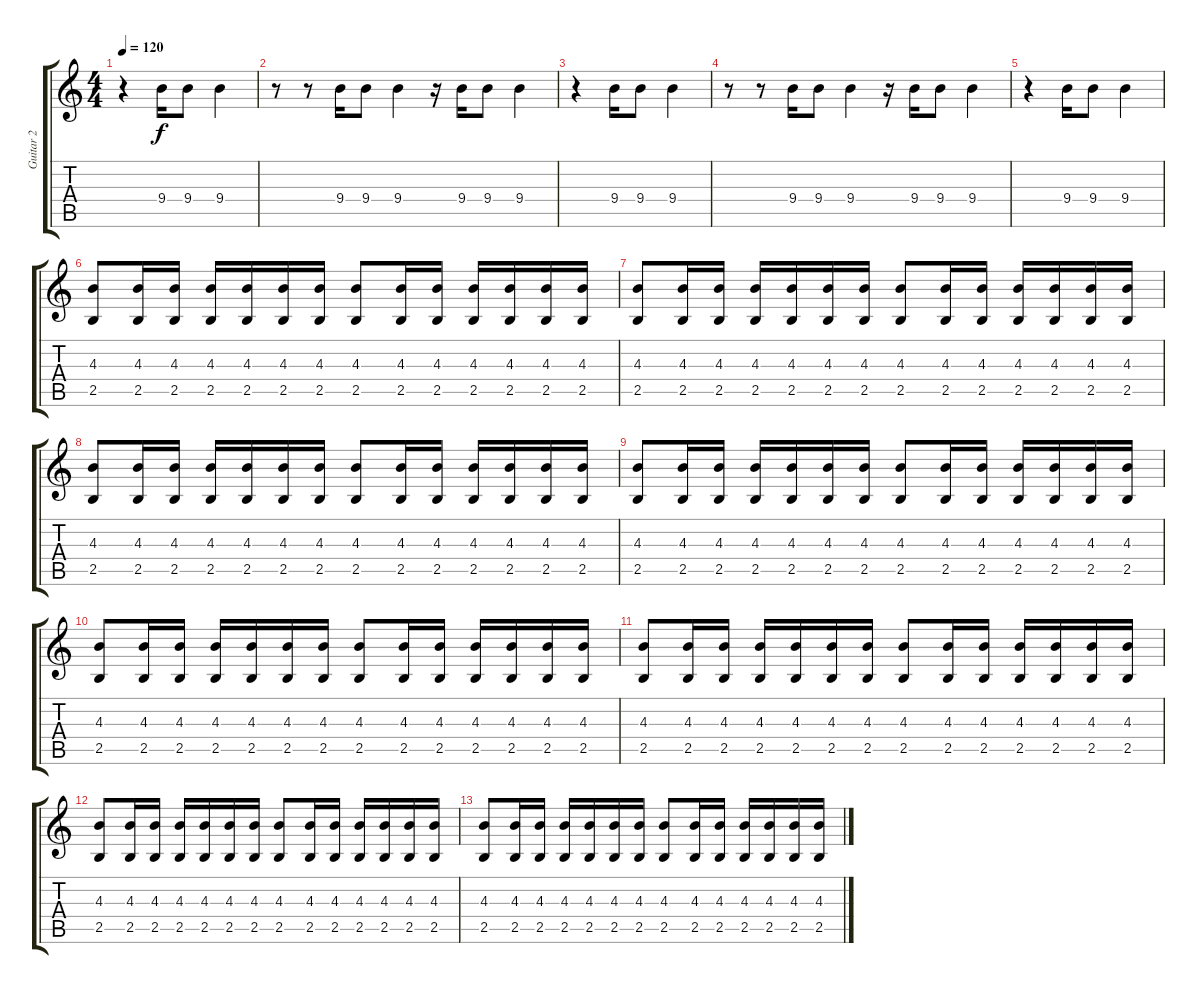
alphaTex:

\track ("Guitar 2" "Guitar 2") {instrument overdrivenguitar}
\staff {score tabs}
\tuning (E4 B3 G3 D3 A2 E2) {hide}
\ts (4 4)
\tempo 120
\clef g2
\ks c
r.4{dy f} 9.4.16 9.4.8 9.4.4 |
r.8 r.8 9.4.16 9.4.8 9.4.4 r.16 9.4.16 9.4.8 9.4.4 |
r.4 9.4.16 9.4.8 9.4.4 |
r.8 r.8 9.4.16 9.4.8 9.4.4 r.16 9.4.16 9.4.8 9.4.4 |
r.4 9.4.16 9.4.8 9.4.4 |
(4.3 2.5).8 (4.3 2.5).16 (4.3 2.5).16 (4.3 2.5).16 (4.3 2.5).16 (4.3 2.5).16 (4.3 2.5).16 (4.3 2.5).8 (4.3 2.5).16 (4.3 2.5).16 (4.3 2.5).16 (4.3 2.5).16 (4.3 2.5).16 (4.3 2.5).16 |
(4.3 2.5).8 (4.3 2.5).16 (4.3 2.5).16 (4.3 2.5).16 (4.3 2.5).16 (4.3 2.5).16 (4.3 2.5).16 (4.3 2.5).8 (4.3 2.5).16 (4.3 2.5).16 (4.3 2.5).16 (4.3 2.5).16 (4.3 2.5).16 (4.3 2.5).16 |
(4.3 2.5).8 (4.3 2.5).16 (4.3 2.5).16 (4.3 2.5).16 (4.3 2.5).16 (4.3 2.5).16 (4.3 2.5).16 (4.3 2.5).8 (4.3 2.5).16 (4.3 2.5).16 (4.3 2.5).16 (4.3 2.5).16 (4.3 2.5).16 (4.3 2.5).16 |
(4.3 2.5).8 (4.3 2.5).16 (4.3 2.5).16 (4.3 2.5).16 (4.3 2.5).16 (4.3 2.5).16 (4.3 2.5).16 (4.3 2.5).8 (4.3 2.5).16 (4.3 2.5).16 (4.3 2.5).16 (4.3 2.5).16 (4.3 2.5).16 (4.3 2.5).16 |
(4.3 2.5).8 (4.3 2.5).16 (4.3 2.5).16 (4.3 2.5).16 (4.3 2.5).16 (4.3 2.5).16 (4.3 2.5).16 (4.3 2.5).8 (4.3 2.5).16 (4.3 2.5).16 (4.3 2.5).16 (4.3 2.5).16 (4.3 2.5).16 (4.3 2.5).16 |
(4.3 2.5).8 (4.3 2.5).16 (4.3 2.5).16 (4.3 2.5).16 (4.3 2.5).16 (4.3 2.5).16 (4.3 2.5).16 (4.3 2.5).8 (4.3 2.5).16 (4.3 2.5).16 (4.3 2.5).16 (4.3 2.5).16 (4.3 2.5).16 (4.3 2.5).16 |
(4.3 2.5).8 (4.3 2.5).16 (4.3 2.5).16 (4.3 2.5).16 (4.3 2.5).16 (4.3 2.5).16 (4.3 2.5).16 (4.3 2.5).8 (4.3 2.5).16 (4.3 2.5).16 (4.3 2.5).16 (4.3 2.5).16 (4.3 2.5).16 (4.3 2.5).16 |
(4.3 2.5).8 (4.3 2.5).16 (4.3 2.5).16 (4.3 2.5).16 (4.3 2.5).16 (4.3 2.5).16 (4.3 2.5).16 (4.3 2.5).8 (4.3 2.5).16 (4.3 2.5).16 (4.3 2.5).16 (4.3 2.5).16 (4.3 2.5).16 (4.3 2.5).16
